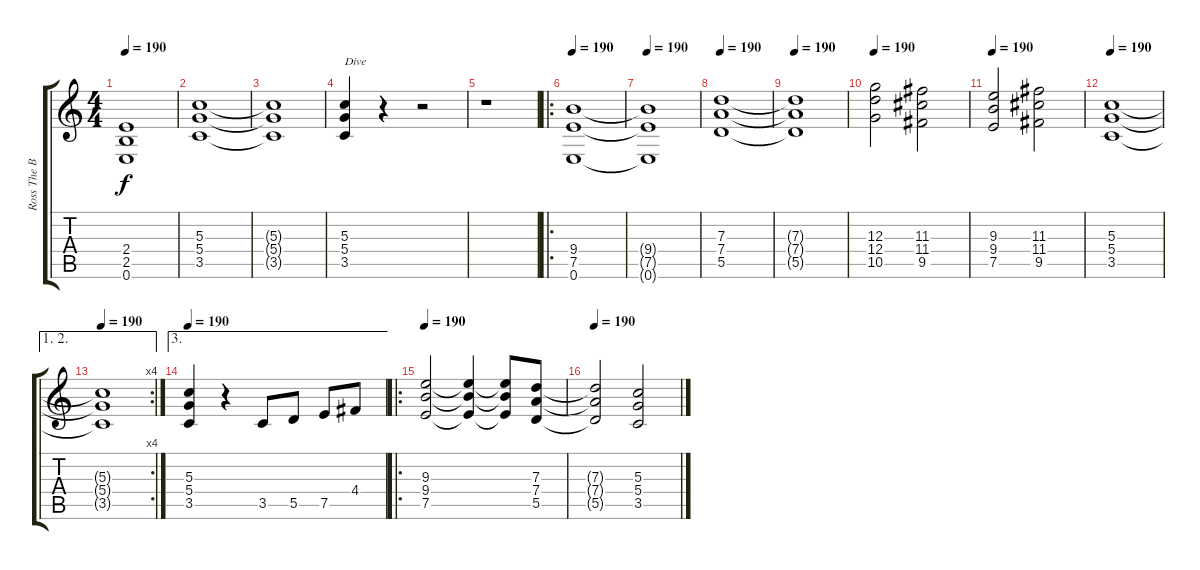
\track ("Ross The Boss Intro" "Ross The B") {instrument distortionguitar}
\staff {score tabs}
\tuning (E4 B3 G3 D3 A2 E2) {hide}
\ts (4 4)
\tempo 190
\clef g2
\ks c
(2.4{t} 2.5{t} 0.6{t}).1{dy f} |
(5.3 5.4 3.5).1 |
(5.3{t} 5.4{t} 3.5{t}).1 |
(5.3 5.4 3.5).4{txt "Dive"} r.4 r.2 |
r.1 |
\ro
\tempo 190
(9.4 7.5 0.6).1 |
\tempo 190
(9.4{t} 7.5{t} 0.6{t}).1 |
\tempo 190
(7.3 7.4 5.5).1 |
\tempo 190
(7.3{t} 7.4{t} 5.5{t}).1 |
\tempo 190
(12.3 12.4 10.5).2 (11.3 11.4 9.5).2 |
\tempo 190
(9.3 9.4 7.5).2 (11.3 11.4 9.5).2 |
\tempo 190
(5.3 5.4 3.5).1 |
\ae (1 2)
\rc 4
\tempo 190
(5.3{t} 5.4{t} 3.5{t}).1 |
\ae 3
\tempo 190
(5.3 5.4 3.5).4 r.4 3.5.8 5.5.8 7.5.8 4.4.8 |
\ro
\tempo 190
(9.3 9.4 7.5).2 (9.3{t} 9.4{t} 7.5{t}).4 (9.3{t} 9.4{t} 7.5{t}).8 (7.3 7.4 5.5).8 |
\tempo 190
(7.3{t} 7.4{t} 5.5{t}).2 (5.3 5.4 3.5).2
